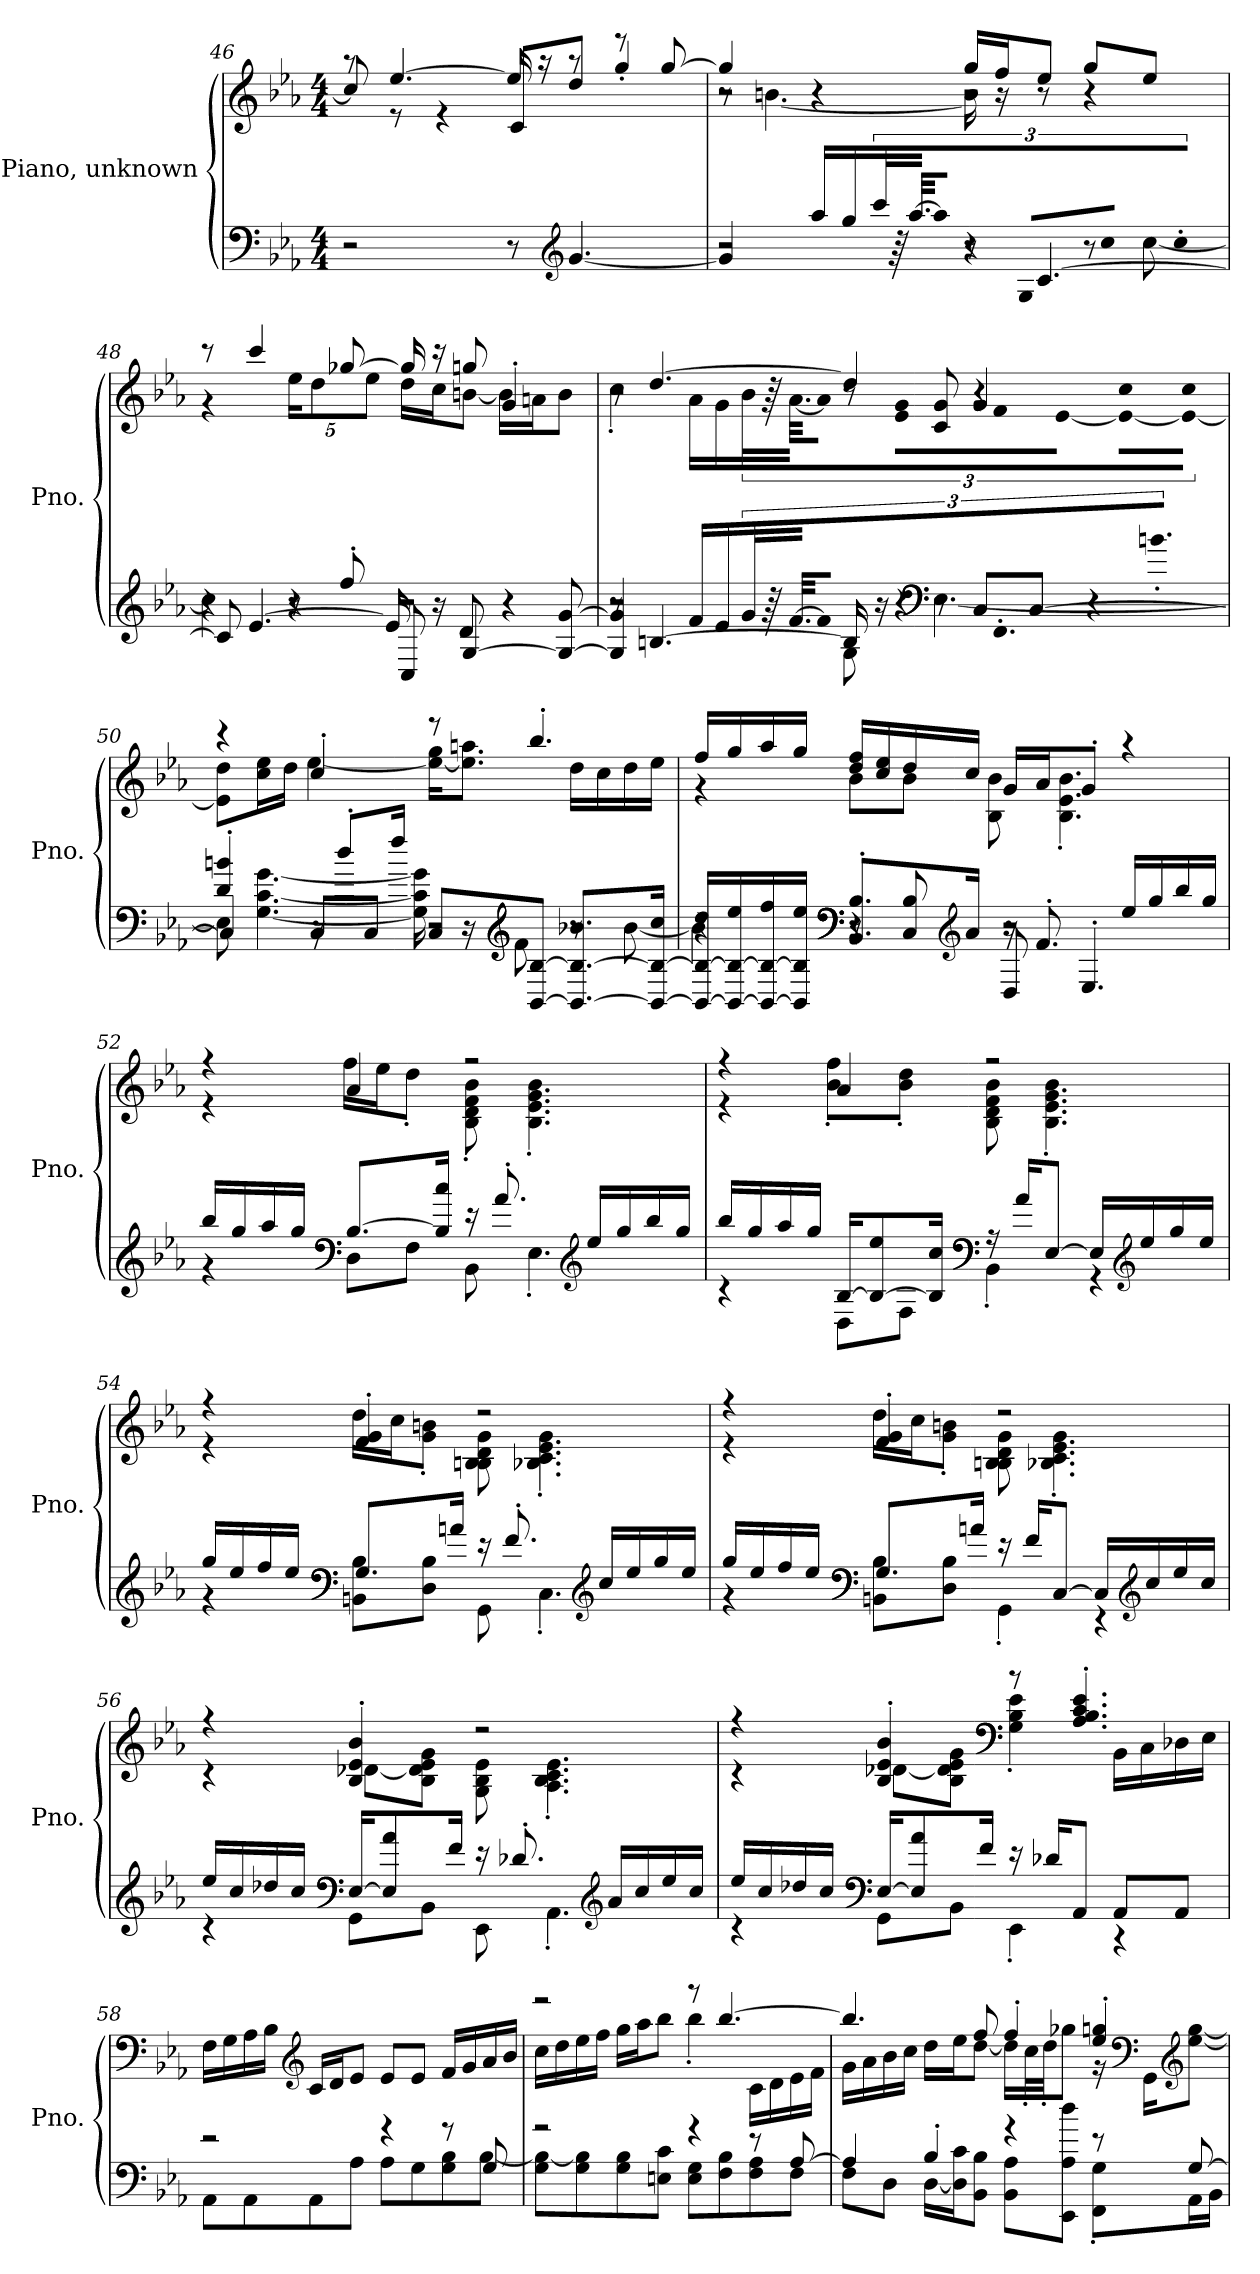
**kern	**kern
*part1	*part1
*staff2	*staff1
*I"Piano, unknown	*
*I'Pno.	*
!!LO:LB:g=z
*clefF4	*clefG2
*k[b-e-a-]	*k[b-e-a-]
*M4/4	*M4/4
=46	=46
*	*^
2r	8r	8cc/]
.	[4.ee-/	8r
.	.	4r
8r	16ee-/]	8c/L
.	16r	.
*clefG2	*	*
[4.g/	8r	8dd/J
.	8r	4gg'/
.	[8gg/	.
=47	=47	=47
*^	*	*^
*	*^	*	*	*
4g/]	2r	2r	4gg/]	8r	2r
.	.	.	.	[4.bn\	.
16aa-/LL	.	.	4r	.	.
16gg/	.	.	.	.	.
48ccc/JJk	.	.	.	.	.
96r	.	.	.	.	.
[48.aa-/KLL	.	.	.	.	.
16aa-/JJ]	.	.	.	.	.
8G/L	4r	8r	2r	16b\]	16gg/LL
.	.	.	.	16r	16ff/J
8cc/J	.	[4.c/	.	8r	8ee-/J
4cc'/	8r	.	.	4r	8gg/L
.	[8cc\	.	.	.	8ee-/J
*	*	*	*	*v	*v
!!LO:LB:g=z
=48	=48	=48	=48	=48
4r	4cc\]	8c/]	8r	4r
.	.	[4.e-/	4ccc/	.
*	*	*	*	*Xbrackettup
8r	4r	.	.	20ee-\KL
.	.	.	.	10dd\
8ff'/	.	.	[8gg-X/	.
.	.	.	.	10ee-\J
8C/	2r	16e-/]	16gg-/]	16dd\LL
.	.	16r	16r	16cc\J
[4G/	.	8d/	8ggn/	[8bn\J
.	.	4r	4g'/	16b\LL]
.	.	.	.	16an\J
8G/_ [8g/	.	.	.	8b\J
=49	=49	=49	=49	=49
*	*	*	*	*^
4G/] 4g/]	2r	8r	8r	4cc'\	2r
.	.	[4.Bn/	[4.dd/	.	.
16f/LL	.	.	.	16a-\LL	.
16e-/	.	.	.	16g\	.
*	*	*	*	*brackettup	*
48g/JJk	.	.	.	48b-\JJk	.
96r	.	.	.	96r	.
[48.f/KLL	.	.	.	[48.a-\KLL	.
16f/JJ]	.	.	.	16a-\JJ]	.
16r	8G\	16B/]	4dd/]	16e-\ 16g\LL	8r
8.d'/	.	16r	.	16f\J	.
*clefF4	*	*	*	*	*
.	[4.E-\	8r	.	[8e-\J	8c/ 8g/
16r	.	8C/L	4g/	8e-\_ 8cc\L	4r
8.bn'/	.	.	.	.	.
.	.	[8C/J	.	8e-\_ 8cc\J	.
*	*	*	*	*v	*v
!!LO:LB:g=z
=50	=50	=50	=50	=50
4d/' 4bn/'	8E-\]	4C/]	4r	8e-\] 8dd\L
.	[4.G\ [4.c\ [4.g\	.	.	16cc\ 16ee-\L
.	.	.	.	16dd\JJ
16r	.	8C/L	4cc'/	[4ee-\
8dd'/L	.	.	.	.
.	.	8C/J	.	.
16ff/Jk	.	.	.	.
8C/L	16G\] 16c\] 16g\]	2r	8r	16ee-\_ 16gg\KL
.	16r	.	.	8.ee-\] 8.aan\J
*clefG2	*	*	*	*
[8BB-/ [8B-/J	8f\	.	4.bb-'/	.
8.BB-/_ 8.B-/_ 8.b-X/L	8r	.	.	16dd\LL
.	.	.	.	16cc\
.	[8b-\	.	.	16dd\
16BB-/_ 16B-/_ 16cc/Jk	.	.	.	16ee-\JJ
=51	=51	=51	=51	=51
16BB-/_ 16B-/_ 16dd/LL	4b-\]	4r	16ff/LL	4r
16BB-/_ 16B-/_ 16ee-/	.	.	16gg/	.
16BB-/_ 16B-/_ 16ff/	.	.	16aa-/	.
16BB-/] 16B-/] 16ee-/JJ	.	.	16gg/JJ	.
*clefF4	*	*	*	*
8.BB-/' 8.B-/'L	4r	8r	16dd/ 16ff/LL	8b-\L
.	.	.	16cc/ 16ee-/	.
.	.	8C/ 8B-/	16dd/	8b-\J
*clefG2	*	*	*	*
16a-/Jk	.	.	16cc/JJ	.
16r	2r	8D/	16g/LL	8B-\ 8b-\
8.f'/	.	.	16a-/J	.
.	.	4.E-'/	8g'/J	4.B-\' 4.e-\' 4.b-\'
16ee-/LL	.	.	4r	.
16gg/	.	.	.	.
16bb-/	.	.	.	.
16gg/JJ	.	.	.	.
*	*v	*v	*	*
!!LO:LB:g=z	!!
=52	=52	=52	=52
16bb-/LL	4r	4r	4r
16gg/	.	.	.
16aa-/	.	.	.
16gg/JJ	.	.	.
*clefF4	*	*	*
[8.B-/L	8D\L	4a-/	16ff\LL
.	.	.	16ee-\J
.	8F\J	.	8dd'\J
16B-/] 16cc/Jk	.	.	.
16r	8BB-\	2r	8B-\' 8d\' 8f\' 8b-\'
8.a-'/	.	.	.
.	4.E-'\	.	4.B-\' 4.e-\' 4.g\' 4.b-\'
*clefG2	*	*	*
16ee-/LL	.	.	.
16gg/	.	.	.
16bb-/	.	.	.
16gg/JJ	.	.	.
=53	=53	=53	=53
16bb-/LL	4r	4r	4r
16gg/	.	.	.
16aa-/	.	.	.
16gg/JJ	.	.	.
[16B-/KL	8D\L	4a-/	8b-\' 8ff\'L
8B-/_ 8ee-/	.	.	.
.	8F\J	.	8b-\' 8dd\'J
16B-/] 16cc/Jk	.	.	.
*clefF4	*	*	*
16r	4BB-'\	2r	8B-\ 8d\ 8f\ 8b-\
16a-/KL	.	.	.
[8E-/J	.	.	4.B-\' 4.e-\' 4.g\' 4.b-\'
16E-/LL]	4r	.	.
*clefG2	*	*	*
16ee-/	.	.	.
16gg/	.	.	.
16ee-/JJ	.	.	.
!!LO:PB:g=z	!!
=54	=54	=54	=54
16gg/LL	4r	4r	4r
16ee-/	.	.	.
16ff/	.	.	.
16ee-/JJ	.	.	.
*clefF4	*	*	*
8.G/L	8BBn\ 8B-\L	4f/' 4g/'	16dd\LL
.	.	.	16cc\J
.	8D\ 8B-\J	.	8g\' 8bn\'J
16an/Jk	.	.	.
16r	8GG\	2r	8B-\ 8Bn\ 8d\ 8g\
8.f'/	.	.	.
.	4.C'\	.	4.B-X\' 4.c\' 4.e-\' 4.g\'
*clefG2	*	*	*
16cc/LL	.	.	.
16ee-/	.	.	.
16gg/	.	.	.
16ee-/JJ	.	.	.
!!LO:LB:g=z	!!
=55	=55	=55	=55
16gg/LL	4r	4r	4r
16ee-/	.	.	.
16ff/	.	.	.
16ee-/JJ	.	.	.
*clefF4	*	*	*
8.G/L	8BBn\ 8B-\L	4f/' 4g/'	16dd\LL
.	.	.	16cc\J
.	8D\ 8B-\J	.	8g\' 8bn\'J
16an/Jk	.	.	.
16r	4GG'\	2r	8B-\ 8Bn\ 8d\ 8g\
16f/KL	.	.	.
[8C/J	.	.	4.B-X\' 4.c\' 4.e-\' 4.g\'
16C/LL]	4r	.	.
*clefG2	*	*	*
16cc/	.	.	.
16ee-/	.	.	.
16cc/JJ	.	.	.
=56	=56	=56	=56
16ee-/LL	4r	4r	4r
16cc/	.	.	.
16dd-X/	.	.	.
16cc/JJ	.	.	.
*clefF4	*	*	*
[16E-/KL	8GG\L	4B-/' 4e-/' 4b-/'	[8d-X\L
8E-/] 8a-/	.	.	.
.	8BB-\J	.	8B-\ 8d-\] 8e-\ 8g\J
16f/Jk	.	.	.
16r	8EE-\	2r	8G\ 8B-\ 8e-\
8.d-X'/	.	.	.
.	4.AA-'\	.	4.A-\' 4.B-\' 4.c\' 4.e-\'
*clefG2	*	*	*
16a-/LL	.	.	.
16cc/	.	.	.
16ee-/	.	.	.
16cc/JJ	.	.	.
!!LO:LB:g=z	!!
=57	=57	=57	=57
16ee-/LL	4r	4r	4r
16cc/	.	.	.
16dd-X/	.	.	.
16cc/JJ	.	.	.
*clefF4	*	*	*
[16E-/KL	8GG\L	4B-/' 4e-/' 4b-/'	[8d-X\L
8E-/] 8a-/	.	.	.
.	8BB-\J	.	8B-\ 8d-\] 8e-\ 8g\J
16f/Jk	.	.	.
*	*	*clefF4	*
16r	4EE-'\	8r	4G\' 4B-\' 4e-\'
16d-X/KL	.	.	.
8AA-/J	.	4.A-/' 4.B-/' 4.c/' 4.e-/'	.
8AA-/L	4r	.	16BB-\LL
.	.	.	16C\
8AA-/J	.	.	16D-X\
.	.	.	16E-\JJ
*	*	*v	*v
=58	=58	=58
2r	8AA-\L	16F\LL
.	.	16G\
.	8AA-\	16A-\
.	.	16B-\JJ
*	*	*clefG2
.	8AA-\	16c/LL
.	.	16d/J
.	8A-\J	8e-/J
4r	8A-\L	8e-/L
.	8G\	8e-/J
8r	8G\ 8B-\	16f/LL
.	.	16g/
8G/	[8B-\J	16a-/
.	.	16b-/JJ
!!LO:LB:g=z
=59	=59	=59
*	*	*^
2r	8G\ 8B-\_L	2r	16cc\LL
.	.	.	16dd\
.	8G\ 8B-\]	.	16ee-\
.	.	.	16ff\JJ
.	8G\ 8B-\	.	16gg\LL
.	.	.	16aa-\J
.	8En\ 8c\J	.	8bb-\J
4r	8E\ 8G\L	8r	4bb-'\
.	8F\ 8B-\	[4.bb-/	.
8r	8F\ 8A-\	.	16c\LL
.	.	.	16d\
[8A-/	8F\J	.	16e-\
.	.	.	16f\JJ
=60	=60	=60	=60
4A-/]	8F\L	4.bb-/]	16g\LL
.	.	.	16a-\
.	8D\J	.	16b-\
.	.	.	16cc\JJ
4B-'/	[16D\LL	.	16dd\LL
.	16D\] 16c\J	.	16ee-\J
.	8BB-\ 8B-\J	8ff/	[8dd\J
4r	8BB-\ 8A-\L	4ff'/	16dd\LL]
.	.	.	32cc'\L
.	.	.	32dd'\JJ
.	8EE-\ 8A-\ 8dd\J	.	8gg-X\J
8r	8FF\' 8G\'L	4ee-/' 4ggn/'	16r
*	*	*clefF4	*
.	.	.	16GG\KL
*	*	*clefG2	*
[8G/	16AA-\L	.	[8ee-\ [8gg\J
.	16BB-\JJ	.	.
*v	*v	*	*
*	*v	*v
=	=
*-	*-
